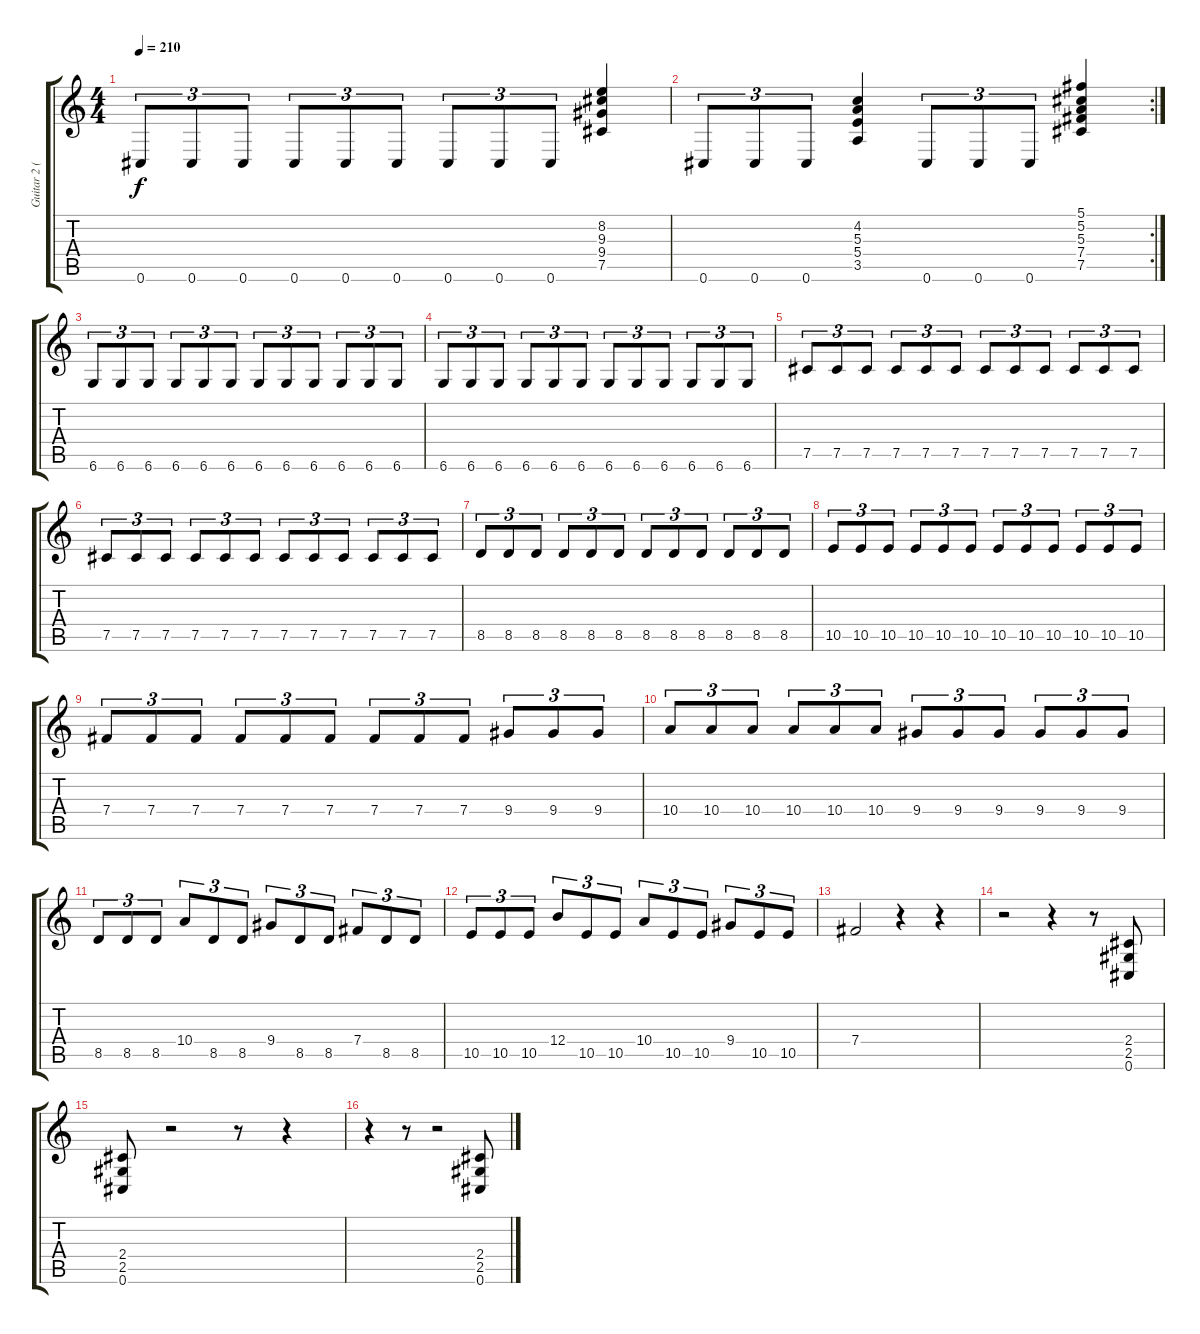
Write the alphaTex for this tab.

\track ("Guitar 2 (Ale)" "Guitar 2 (") {instrument distortionguitar}
\staff {score tabs}
\tuning (Db4 Ab3 E3 B2 Gb2 Db2) {hide}
\ts (4 4)
\tempo 210
\clef g2
\ks c
0.6.8{tu (3 2) dy f} 0.6.8{tu (3 2)} 0.6.8{tu (3 2)} 0.6.8{tu (3 2)} 0.6.8{tu (3 2)} 0.6.8{tu (3 2)} 0.6.8{tu (3 2)} 0.6.8{tu (3 2)} 0.6.8{tu (3 2)} (8.2 9.3 9.4 7.5).4 |
\rc 2
0.6.8{tu (3 2)} 0.6.8{tu (3 2)} 0.6.8{tu (3 2)} (4.2 5.3 5.4 3.5).4 0.6.8{tu (3 2)} 0.6.8{tu (3 2)} 0.6.8{tu (3 2)} (5.1 5.2 5.3 7.4 7.5).4 |
6.6.8{tu (3 2)} 6.6.8{tu (3 2)} 6.6.8{tu (3 2)} 6.6.8{tu (3 2)} 6.6.8{tu (3 2)} 6.6.8{tu (3 2)} 6.6.8{tu (3 2)} 6.6.8{tu (3 2)} 6.6.8{tu (3 2)} 6.6.8{tu (3 2)} 6.6.8{tu (3 2)} 6.6.8{tu (3 2)} |
6.6.8{tu (3 2)} 6.6.8{tu (3 2)} 6.6.8{tu (3 2)} 6.6.8{tu (3 2)} 6.6.8{tu (3 2)} 6.6.8{tu (3 2)} 6.6.8{tu (3 2)} 6.6.8{tu (3 2)} 6.6.8{tu (3 2)} 6.6.8{tu (3 2)} 6.6.8{tu (3 2)} 6.6.8{tu (3 2)} |
7.5.8{tu (3 2)} 7.5.8{tu (3 2)} 7.5.8{tu (3 2)} 7.5.8{tu (3 2)} 7.5.8{tu (3 2)} 7.5.8{tu (3 2)} 7.5.8{tu (3 2)} 7.5.8{tu (3 2)} 7.5.8{tu (3 2)} 7.5.8{tu (3 2)} 7.5.8{tu (3 2)} 7.5.8{tu (3 2)} |
7.5.8{tu (3 2)} 7.5.8{tu (3 2)} 7.5.8{tu (3 2)} 7.5.8{tu (3 2)} 7.5.8{tu (3 2)} 7.5.8{tu (3 2)} 7.5.8{tu (3 2)} 7.5.8{tu (3 2)} 7.5.8{tu (3 2)} 7.5.8{tu (3 2)} 7.5.8{tu (3 2)} 7.5.8{tu (3 2)} |
8.5.8{tu (3 2)} 8.5.8{tu (3 2)} 8.5.8{tu (3 2)} 8.5.8{tu (3 2)} 8.5.8{tu (3 2)} 8.5.8{tu (3 2)} 8.5.8{tu (3 2)} 8.5.8{tu (3 2)} 8.5.8{tu (3 2)} 8.5.8{tu (3 2)} 8.5.8{tu (3 2)} 8.5.8{tu (3 2)} |
10.5.8{tu (3 2)} 10.5.8{tu (3 2)} 10.5.8{tu (3 2)} 10.5.8{tu (3 2)} 10.5.8{tu (3 2)} 10.5.8{tu (3 2)} 10.5.8{tu (3 2)} 10.5.8{tu (3 2)} 10.5.8{tu (3 2)} 10.5.8{tu (3 2)} 10.5.8{tu (3 2)} 10.5.8{tu (3 2)} |
7.4.8{tu (3 2)} 7.4.8{tu (3 2)} 7.4.8{tu (3 2)} 7.4.8{tu (3 2)} 7.4.8{tu (3 2)} 7.4.8{tu (3 2)} 7.4.8{tu (3 2)} 7.4.8{tu (3 2)} 7.4.8{tu (3 2)} 9.4.8{tu (3 2)} 9.4.8{tu (3 2)} 9.4.8{tu (3 2)} |
10.4.8{tu (3 2)} 10.4.8{tu (3 2)} 10.4.8{tu (3 2)} 10.4.8{tu (3 2)} 10.4.8{tu (3 2)} 10.4.8{tu (3 2)} 9.4.8{tu (3 2)} 9.4.8{tu (3 2)} 9.4.8{tu (3 2)} 9.4.8{tu (3 2)} 9.4.8{tu (3 2)} 9.4.8{tu (3 2)} |
8.5.8{tu (3 2)} 8.5.8{tu (3 2)} 8.5.8{tu (3 2)} 10.4.8{tu (3 2)} 8.5.8{tu (3 2)} 8.5.8{tu (3 2)} 9.4.8{tu (3 2)} 8.5.8{tu (3 2)} 8.5.8{tu (3 2)} 7.4.8{tu (3 2)} 8.5.8{tu (3 2)} 8.5.8{tu (3 2)} |
10.5.8{tu (3 2)} 10.5.8{tu (3 2)} 10.5.8{tu (3 2)} 12.4.8{tu (3 2)} 10.5.8{tu (3 2)} 10.5.8{tu (3 2)} 10.4.8{tu (3 2)} 10.5.8{tu (3 2)} 10.5.8{tu (3 2)} 9.4.8{tu (3 2)} 10.5.8{tu (3 2)} 10.5.8{tu (3 2)} |
7.4.2 r.4 r.4 |
r.2 r.4 r.8 (2.4 2.5 0.6).8 |
(2.4 2.5 0.6).8 r.2 r.8 r.4 |
r.4 r.8 r.2 (2.4 2.5 0.6).8
